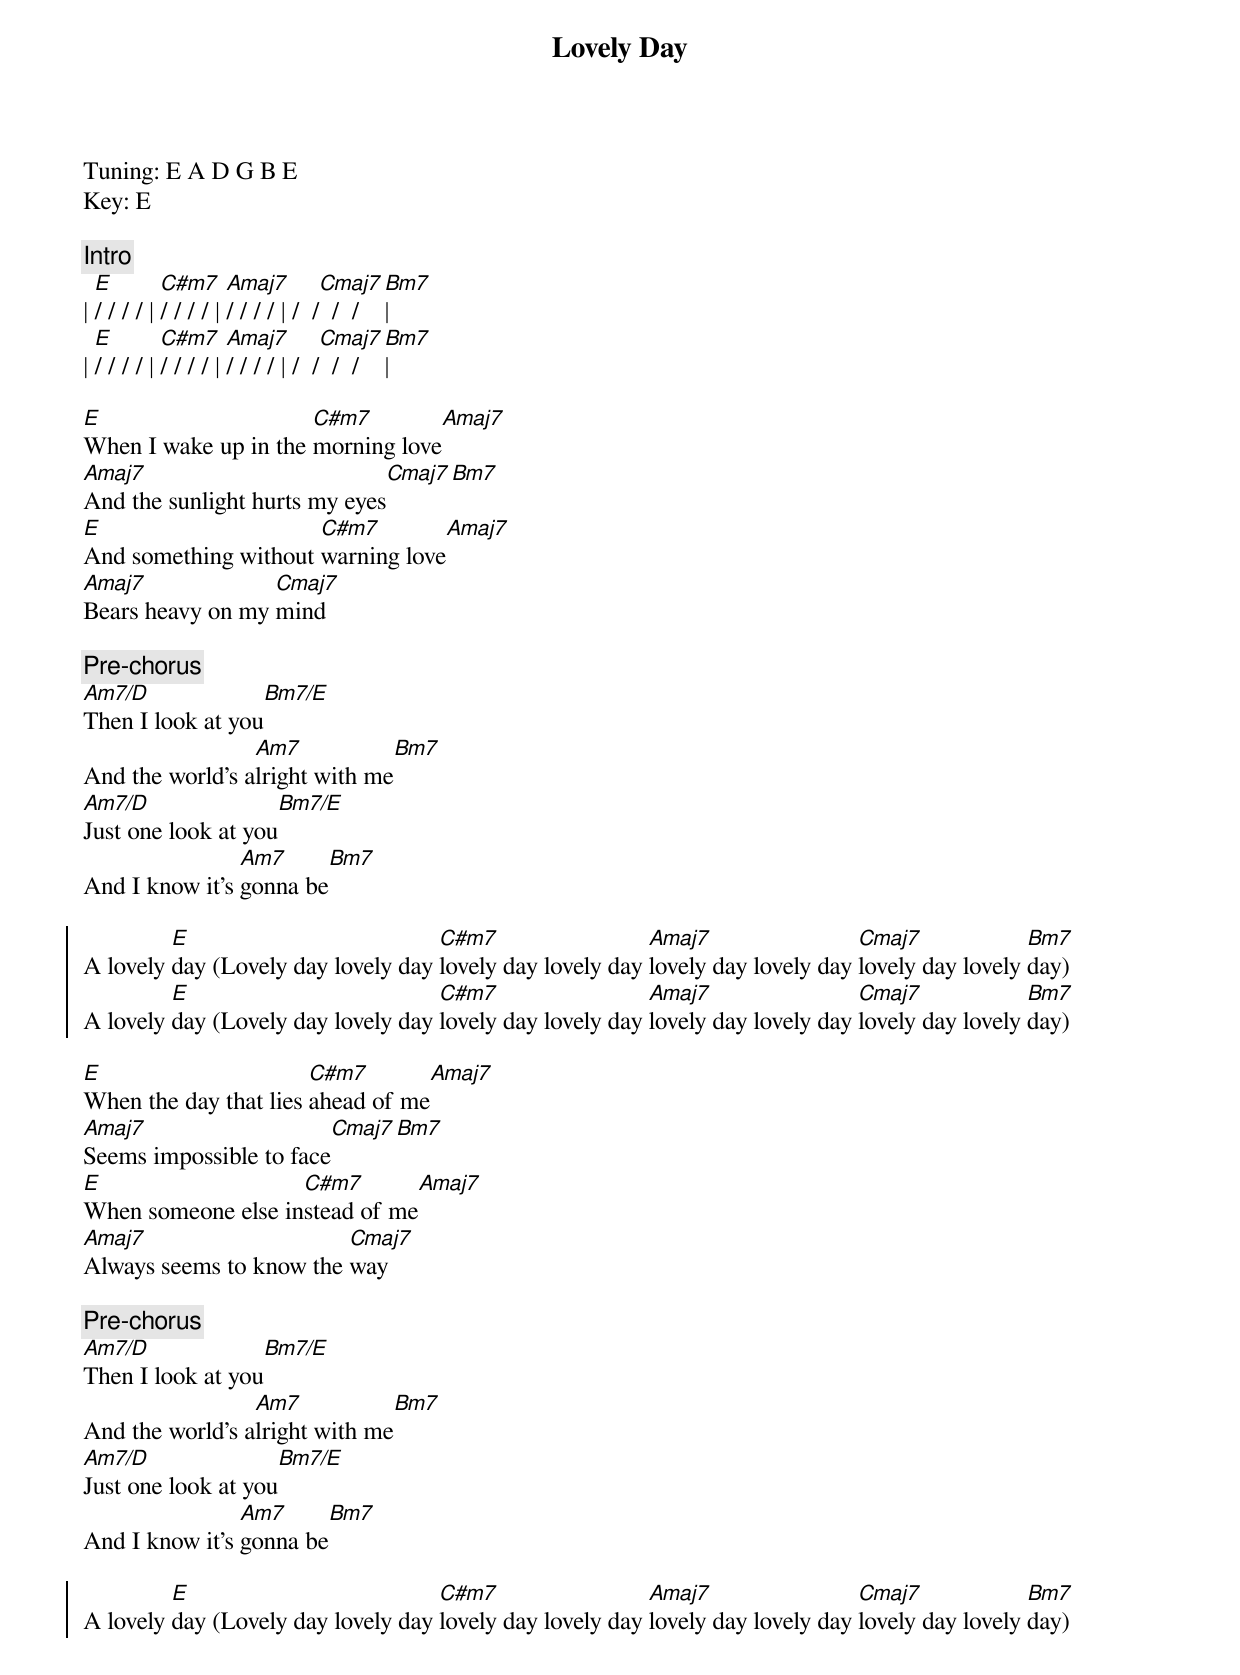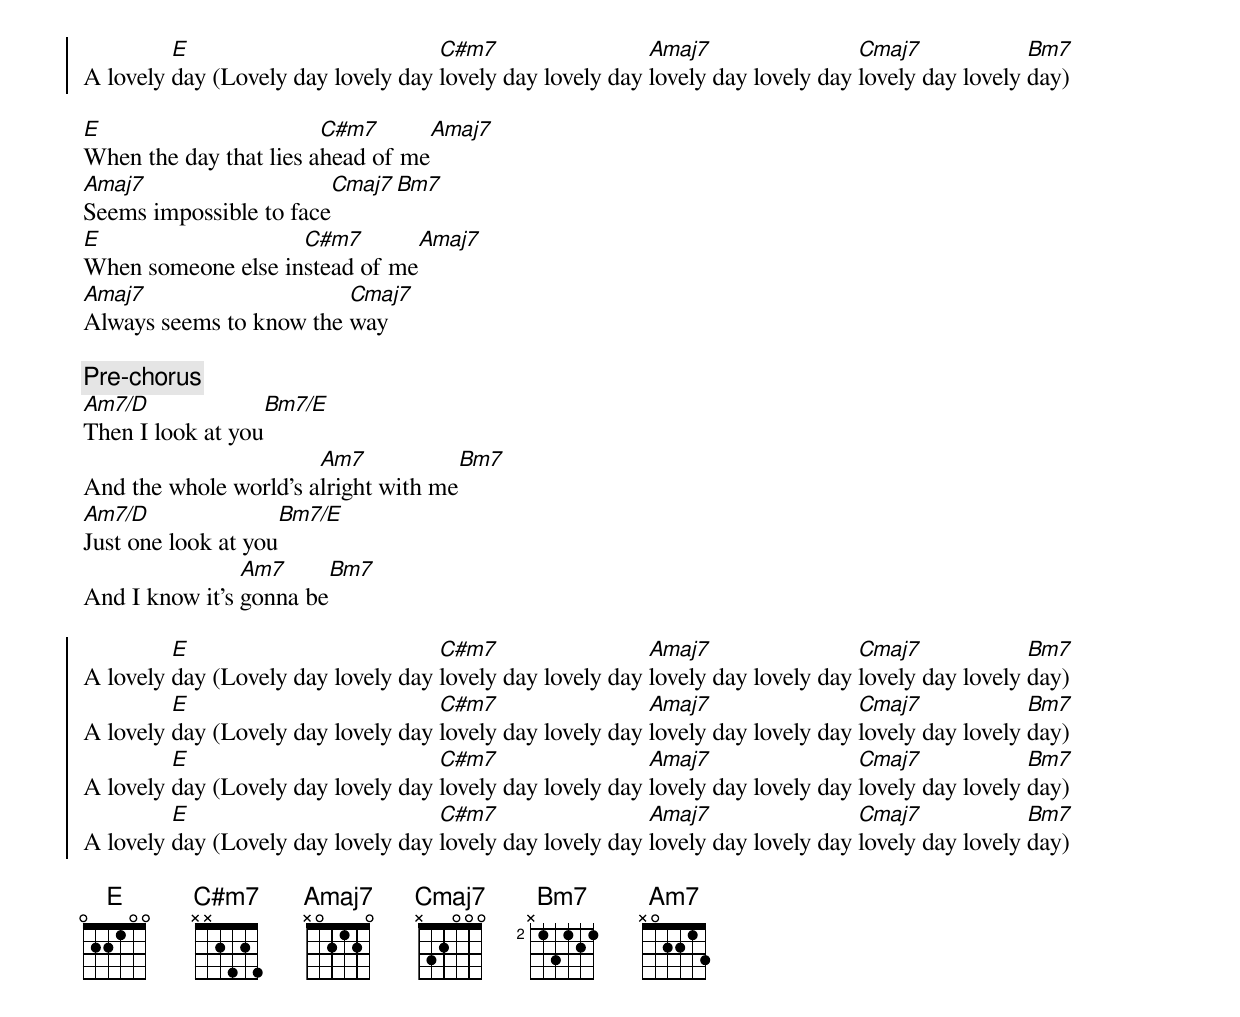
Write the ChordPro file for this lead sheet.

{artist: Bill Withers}
{title: Lovely Day}
Tuning: E A D G B E
Key: E

{comment: Intro}
| [E]/ / / / | [C#m7]/ / / / | [Amaj7]/ / / / | /  /[Cmaj7]  /  /[Bm7]|
| [E]/ / / / | [C#m7]/ / / / | [Amaj7]/ / / / | /  /[Cmaj7]  /  /[Bm7]|

{start_of_verse}
[E]When I wake up in the [C#m7]morning love[Amaj7]
[Amaj7]And the sunlight hurts my eyes[Cmaj7][Bm7]
[E]And something without [C#m7]warning love[Amaj7]
[Amaj7]Bears heavy on my [Cmaj7]mind
{end_of_verse}

{comment: Pre-chorus}
[Am7/D]Then I look at you[Bm7/E]
And the world's a[Am7]lright with me[Bm7]
[Am7/D]Just one look at you[Bm7/E]
And I know it's [Am7]gonna be[Bm7]

{start_of_chorus}
A lovely [E]day (Lovely day lovely day [C#m7]lovely day lovely day [Amaj7]lovely day lovely day [Cmaj7]lovely day lovely [Bm7]day)
A lovely [E]day (Lovely day lovely day [C#m7]lovely day lovely day [Amaj7]lovely day lovely day [Cmaj7]lovely day lovely [Bm7]day)
{end_of_chorus}

{start_of_verse}
[E]When the day that lies [C#m7]ahead of me[Amaj7]
[Amaj7]Seems impossible to face[Cmaj7][Bm7]
[E]When someone else in[C#m7]stead of me[Amaj7]
[Amaj7]Always seems to know the [Cmaj7]way
{end_of_verse}

{comment: Pre-chorus}
[Am7/D]Then I look at you[Bm7/E]
And the world's a[Am7]lright with me[Bm7]
[Am7/D]Just one look at you[Bm7/E]
And I know it's [Am7]gonna be[Bm7]

{start_of_chorus}
A lovely [E]day (Lovely day lovely day [C#m7]lovely day lovely day [Amaj7]lovely day lovely day [Cmaj7]lovely day lovely [Bm7]day)
A lovely [E]day (Lovely day lovely day [C#m7]lovely day lovely day [Amaj7]lovely day lovely day [Cmaj7]lovely day lovely [Bm7]day)
{end_of_chorus}

{start_of_verse}
[E]When the day that lies a[C#m7]head of me[Amaj7]
[Amaj7]Seems impossible to face[Cmaj7][Bm7]
[E]When someone else in[C#m7]stead of me[Amaj7]
[Amaj7]Always seems to know the [Cmaj7]way
{end_of_verse}

{comment: Pre-chorus}
[Am7/D]Then I look at you[Bm7/E]
And the whole world's a[Am7]lright with me[Bm7]
[Am7/D]Just one look at you[Bm7/E]
And I know it's [Am7]gonna be[Bm7]

{start_of_chorus}
A lovely [E]day (Lovely day lovely day [C#m7]lovely day lovely day [Amaj7]lovely day lovely day [Cmaj7]lovely day lovely [Bm7]day)
A lovely [E]day (Lovely day lovely day [C#m7]lovely day lovely day [Amaj7]lovely day lovely day [Cmaj7]lovely day lovely [Bm7]day)
A lovely [E]day (Lovely day lovely day [C#m7]lovely day lovely day [Amaj7]lovely day lovely day [Cmaj7]lovely day lovely [Bm7]day)
A lovely [E]day (Lovely day lovely day [C#m7]lovely day lovely day [Amaj7]lovely day lovely day [Cmaj7]lovely day lovely [Bm7]day)

{end_of_chorus}
